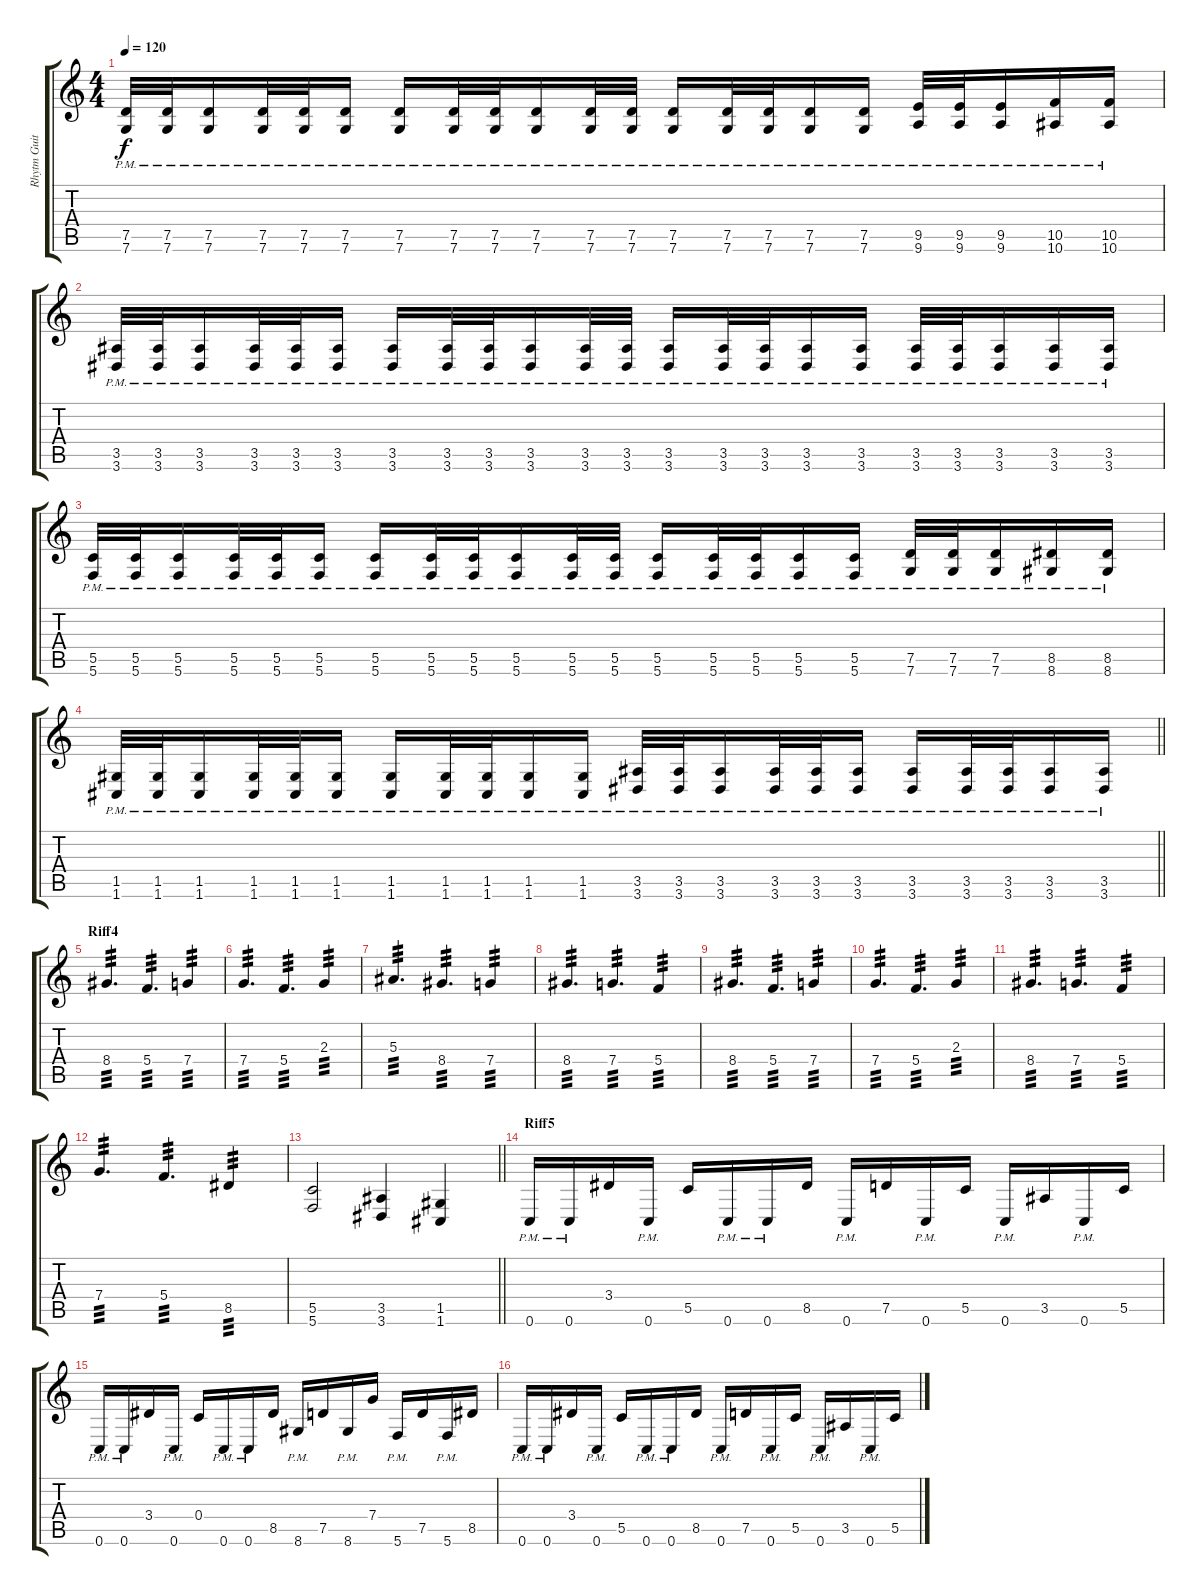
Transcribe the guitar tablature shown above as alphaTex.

\track ("Rhytm Guitar 1" "Rhytm Guit") {instrument distortionguitar}
\staff {score tabs}
\tuning (D4 A3 F3 C3 G2 C2) {hide}
\ts (4 4)
\tempo 120
\clef g2
\ks c
(7.5{pm} 7.6{pm}).32{dy f} (7.5{pm} 7.6{pm}).32 (7.5{pm} 7.6{pm}).16 (7.5{pm} 7.6{pm}).32 (7.5{pm} 7.6{pm}).32 (7.5{pm} 7.6{pm}).16 (7.5{pm} 7.6{pm}).16 (7.5{pm} 7.6{pm}).32 (7.5{pm} 7.6{pm}).32 (7.5{pm} 7.6{pm}).16 (7.5{pm} 7.6{pm}).32 (7.5{pm} 7.6{pm}).32 (7.5{pm} 7.6{pm}).16 (7.5{pm} 7.6{pm}).32 (7.5{pm} 7.6{pm}).32 (7.5{pm} 7.6{pm}).16 (7.5{pm} 7.6{pm}).16 (9.5{pm} 9.6{pm}).32 (9.5{pm} 9.6{pm}).32 (9.5{pm} 9.6{pm}).16 (10.5{pm} 10.6{pm}).16 (10.5{pm} 10.6{pm}).16 |
(3.5{pm} 3.6{pm}).32 (3.5{pm} 3.6{pm}).32 (3.5{pm} 3.6{pm}).16 (3.5{pm} 3.6{pm}).32 (3.5{pm} 3.6{pm}).32 (3.5{pm} 3.6{pm}).16 (3.5{pm} 3.6{pm}).16 (3.5{pm} 3.6{pm}).32 (3.5{pm} 3.6{pm}).32 (3.5{pm} 3.6{pm}).16 (3.5{pm} 3.6{pm}).32 (3.5{pm} 3.6{pm}).32 (3.5{pm} 3.6{pm}).16 (3.5{pm} 3.6{pm}).32 (3.5{pm} 3.6{pm}).32 (3.5{pm} 3.6{pm}).16 (3.5{pm} 3.6{pm}).16 (3.5{pm} 3.6{pm}).32 (3.5{pm} 3.6{pm}).32 (3.5{pm} 3.6{pm}).16 (3.5{pm} 3.6{pm}).16 (3.5{pm} 3.6{pm}).16 |
(5.5{pm} 5.6{pm}).32 (5.5{pm} 5.6{pm}).32 (5.5{pm} 5.6{pm}).16 (5.5{pm} 5.6{pm}).32 (5.5{pm} 5.6{pm}).32 (5.5{pm} 5.6{pm}).16 (5.5{pm} 5.6{pm}).16 (5.5{pm} 5.6{pm}).32 (5.5{pm} 5.6{pm}).32 (5.5{pm} 5.6{pm}).16 (5.5{pm} 5.6{pm}).32 (5.5{pm} 5.6{pm}).32 (5.5{pm} 5.6{pm}).16 (5.5{pm} 5.6{pm}).32 (5.5{pm} 5.6{pm}).32 (5.5{pm} 5.6{pm}).16 (5.5{pm} 5.6{pm}).16 (7.5{pm} 7.6{pm}).32 (7.5{pm} 7.6{pm}).32 (7.5{pm} 7.6).16 (8.5{pm} 8.6{pm}).16 (8.5{pm} 8.6{pm}).16 |
\barLineRight lightlight
(1.5{pm} 1.6{pm}).32 (1.5{pm} 1.6{pm}).32 (1.5{pm} 1.6{pm}).16 (1.5{pm} 1.6{pm}).32 (1.5{pm} 1.6{pm}).32 (1.5{pm} 1.6{pm}).16 (1.5{pm} 1.6{pm}).16 (1.5{pm} 1.6{pm}).32 (1.5{pm} 1.6{pm}).32 (1.5{pm} 1.6{pm}).16 (1.5{pm} 1.6{pm}).16 (3.5{pm} 3.6{pm}).32 (3.5{pm} 3.6{pm}).32 (3.5{pm} 3.6{pm}).16 (3.5{pm} 3.6{pm}).32 (3.5{pm} 3.6{pm}).32 (3.5{pm} 3.6{pm}).16 (3.5{pm} 3.6{pm}).16 (3.5{pm} 3.6{pm}).32 (3.5{pm} 3.6{pm}).32 (3.5{pm} 3.6{pm}).16 (3.5{pm} 3.6{pm}).16 |
\section ("" "Riff4")
8.4.4{d tp 3} 5.4.4{d tp 3} 7.4.4{tp 3} |
7.4.4{d tp 3} 5.4.4{d tp 3} 2.3.4{tp 3} |
5.3.4{d tp 3} 8.4.4{d tp 3} 7.4.4{tp 3} |
8.4.4{d tp 3} 7.4.4{d tp 3} 5.4.4{tp 3} |
8.4.4{d tp 3} 5.4.4{d tp 3} 7.4.4{tp 3} |
7.4.4{d tp 3} 5.4.4{d tp 3} 2.3.4{tp 3} |
8.4.4{d tp 3} 7.4.4{d tp 3} 5.4.4{tp 3} |
7.4.4{d tp 3} 5.4.4{d tp 3} 8.5.4{tp 3} |
\barLineRight lightlight
(5.5 5.6).2 (3.5 3.6).4 (1.5 1.6).4 |
\section ("" "Riff5")
0.6{pm}.16 0.6{pm}.16 3.4.16 0.6{pm}.16 5.5.16 0.6{pm}.16 0.6{pm}.16 8.5.16 0.6{pm}.16 7.5.16 0.6{pm}.16 5.5.16 0.6{pm}.16 3.5.16 0.6{pm}.16 5.5.16 |
0.6{pm}.16 0.6{pm}.16 3.4.16 0.6{pm}.16 0.4.16 0.6{pm}.16 0.6{pm}.16 8.5.16 8.6{pm}.16 7.5.16 8.6{pm}.16 7.4.16 5.6{pm}.16 7.5.16 5.6{pm}.16 8.5.16 |
0.6{pm}.16 0.6{pm}.16 3.4.16 0.6{pm}.16 5.5.16 0.6{pm}.16 0.6{pm}.16 8.5.16 0.6{pm}.16 7.5.16 0.6{pm}.16 5.5.16 0.6{pm}.16 3.5.16 0.6{pm}.16 5.5.16
